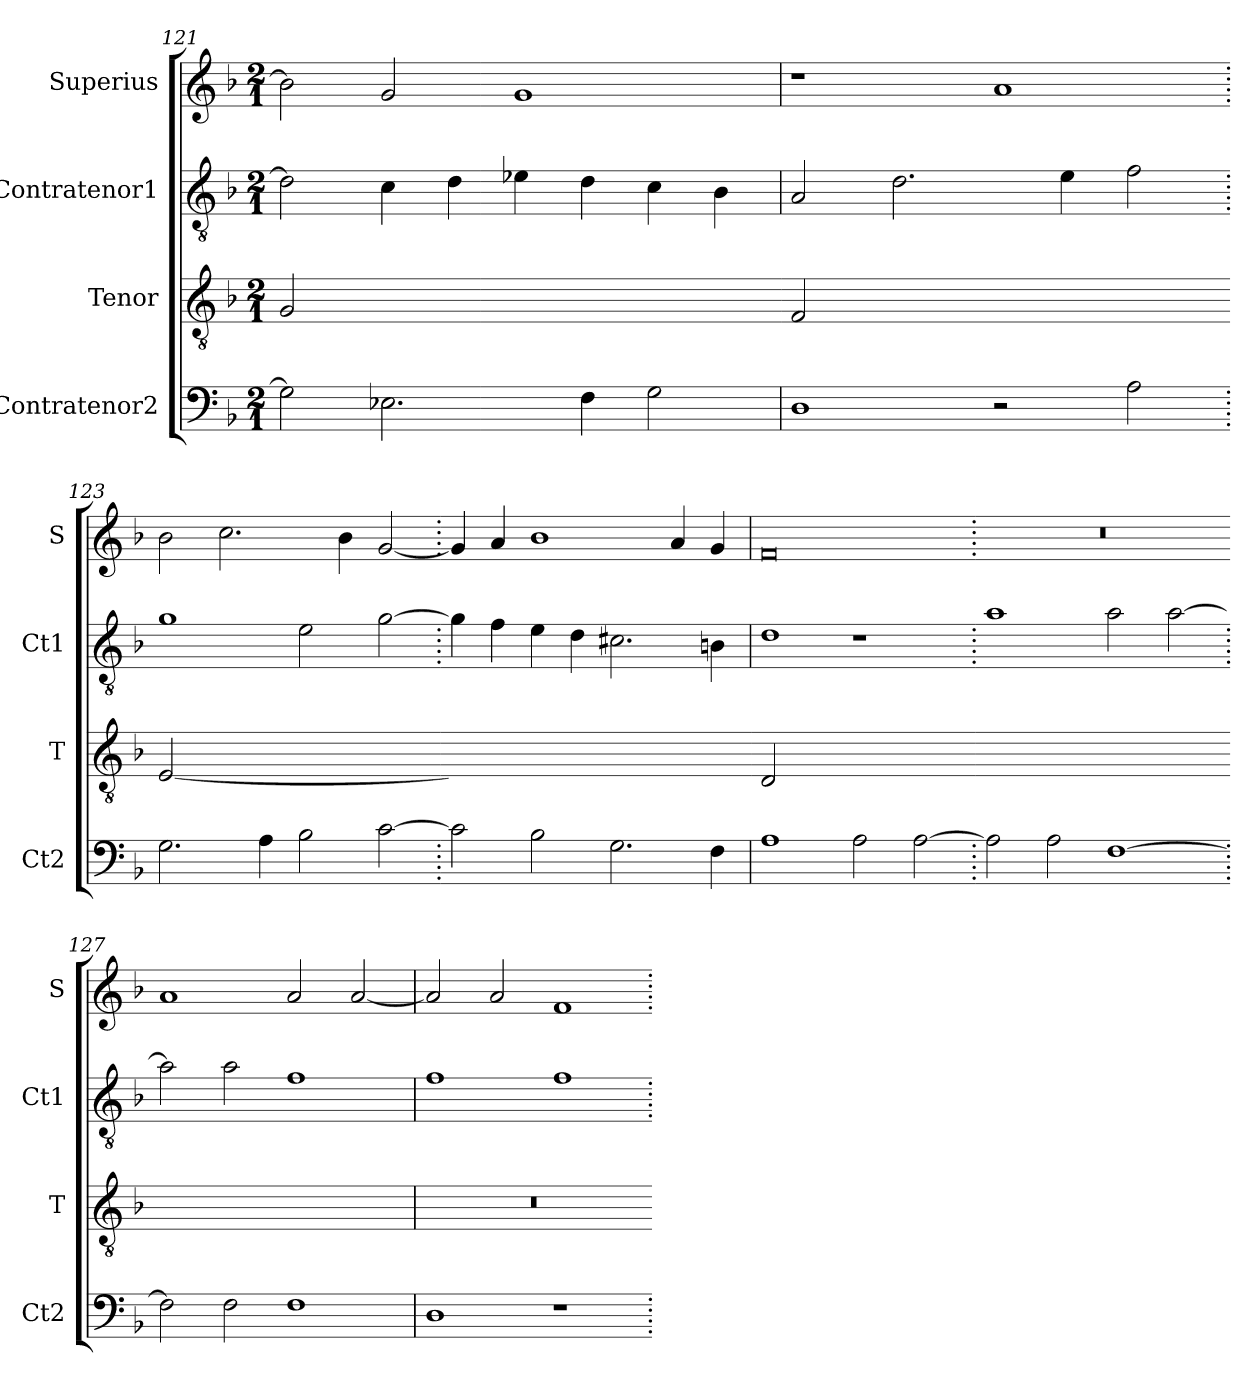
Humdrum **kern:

**kern	**kern	**kern	**kern
*part4	*part3	*part2	*part1
*staff4	*staff3	*staff2	*staff1
*I"Contratenor2	*I"Tenor	*I"Contratenor1	*I"Superius
*I'Ct2	*I'T	*I'Ct1	*I'S
*clefF4	*clefGv2	*clefGv2	*clefG2
*k[b-]	*k[b-]	*k[b-]	*k[b-]
*M2/1	*M2/1	*M2/1	*M2/1
=121	=121	=121	=121
!	!LO:N:vis=2	!	!
2G\]	0G	2d\]	2b-\]
2.E-X\	.	4c\	2g/
.	.	4d\	.
.	.	4e-X\	1g
4F\	.	4d\	.
2G\	.	4c\	.
.	.	4B-\	.
=122	=122-	=122	=122
!	!LO:N:vis=2	!	!
1D	0F	2A/	1r
.	.	2.d\	.
2r	.	.	1a
.	.	4e\	.
2A\	.	2f\	.
=123.	=123-	=123.	=123.
!	!LO:N:vis=2	!	!
2.G\	[0E	1g	2b-\
.	.	.	2.cc\
4A\	.	.	.
2B-\	.	2e\	.
.	.	.	4b-\
[2c\	.	[2g\	[2g/
=124.	=124-	=124.	=124.
!	!LO:N:vis=2	!	!
2c\]	0Eyy]	4g\]	4g/]
.	.	4f\	4a/
2B-\	.	4e\	1b-
.	.	4d\	.
2.G\	.	2.c#X\	.
.	.	.	4a/
4F\	.	4Bn\	4g/
=125	=125-	=125	=125
!	!LO:N:vis=2	!	!
1A	[y0D	1d	0f
2A\	.	1r	.
[2A\	.	.	.
=126.	=126-	=126.	=126.
!	!LO:N:vis=2	!	!
2A\]	0Dyy_	1a	0r
2A\	.	.	.
[1F	.	2a\	.
.	.	[2a\	.
=127.	=127-	=127.	=127.
!	!LO:N:vis=2	!	!
2F\]	0Dyy]	2a\]	1a
2F\	.	2a\	.
1F	.	1f	2a/
.	.	.	[2a/
=128	=128	=128	=128
!	!LO:N:vis=2	!	!
1D	0r	1f	2a/]
.	.	.	2a/
1r	.	1f	1f
=.	=-	=.	=.
*-	*-	*-	*-
